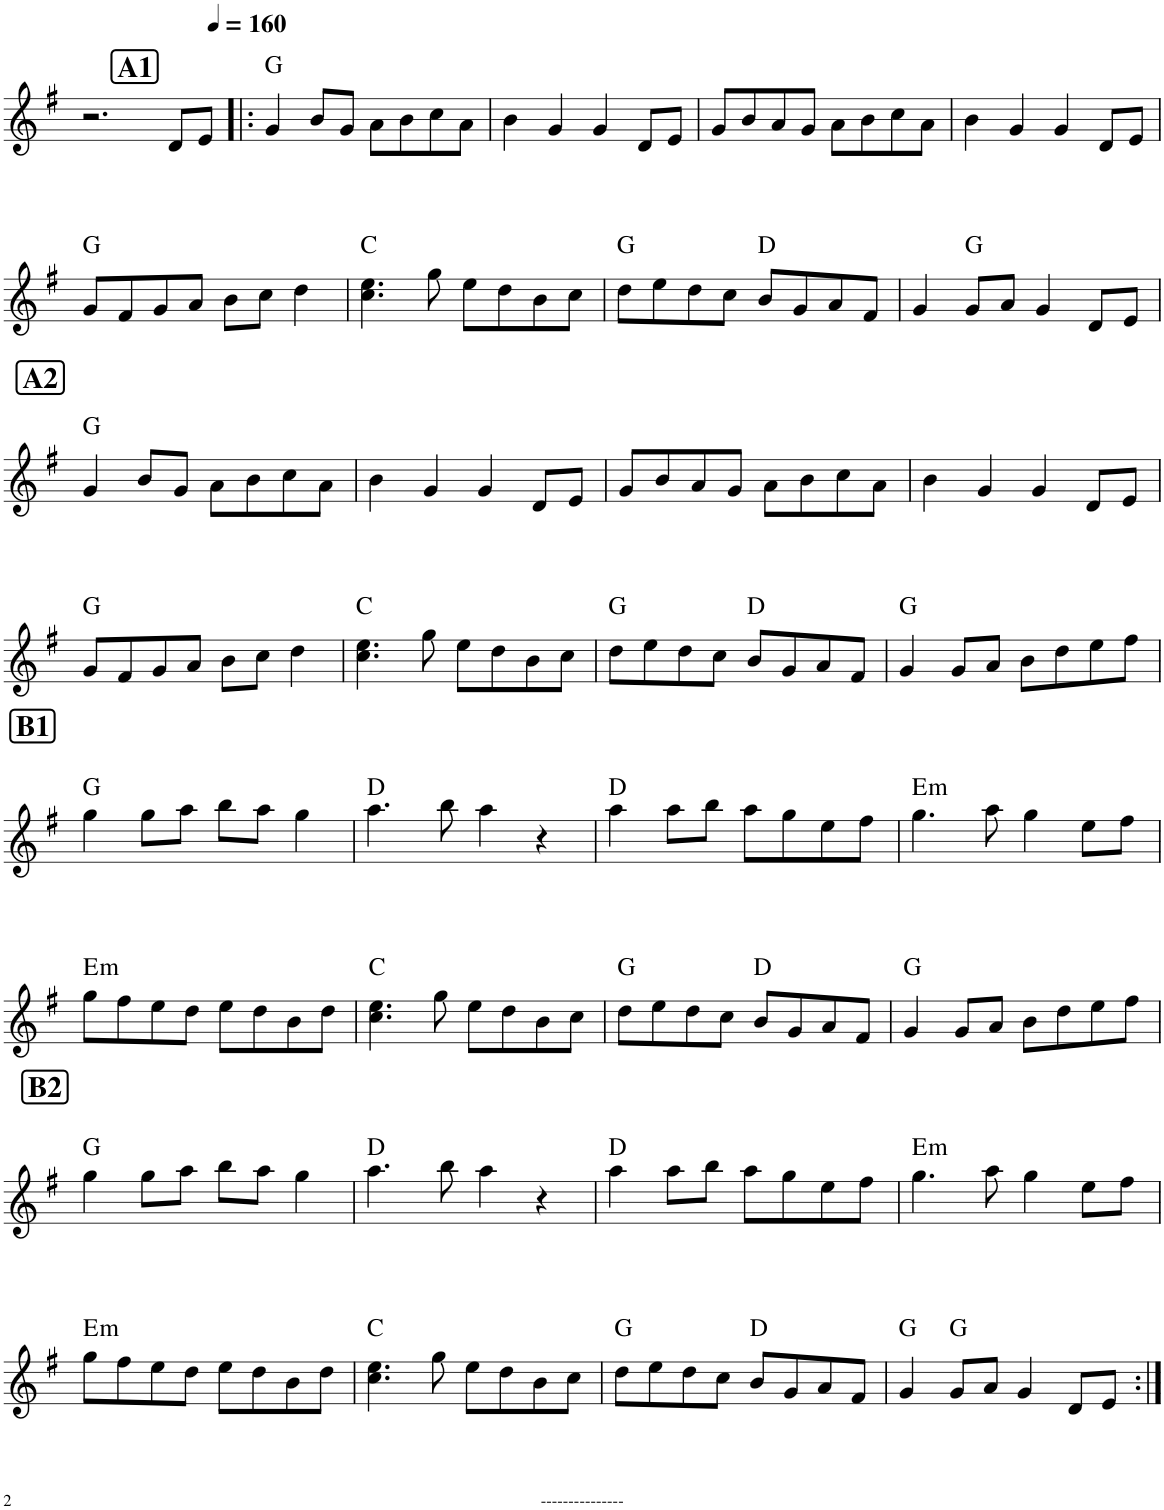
**kern	**harte
*part1	*part1
*staff1	*
*I"Violin	*
*I'Vln	*
!!LO:PB:g=z
*clefG2	*
*k[f#]	*
*M4/4	*
=20	=20
2.r	.
8d/L	.
8e/J	.
=21!|:	=21!|:
!!LO:REH:place=s1:a:B:cj:fs=14:t=A1
*MM160	*
4g/	G:maj
8b/L	.
8g/J	.
8a\L	.
8b\	.
8cc\	.
8a\J	.
=22	=22
4b\	.
4g/	.
4g/	.
8d/L	.
8e/J	.
=23	=23
8g/L	.
8b/	.
8a/	.
8g/J	.
8a\L	.
8b\	.
8cc\	.
8a\J	.
=24	=24
4b\	.
4g/	.
4g/	.
8d/L	.
8e/J	.
!!LO:LB:g=z
=25	=25
8g/L	G:maj
8f#/	.
8g/	.
8a/J	.
8b\L	.
8cc\J	.
4dd\	.
=26	=26
4.cc\ 4.ee\	C:maj
8gg\	.
8ee\L	.
8dd\	.
8b\	.
8cc\J	.
=27	=27
8dd\L	G:maj
8ee\	.
8dd\	.
8cc\J	.
8b/L	D:maj
8g/	.
8a/	.
8f#/J	.
=28	=28
4g/	.
8g/L	G:maj
8a/J	.
4g/	.
8d/L	.
8e/J	.
!!LO:LB:g=z
!!LO:REH:place=s1:a:B:cj:fs=14:t=A2
=29	=29
4g/	G:maj
8b/L	.
8g/J	.
8a\L	.
8b\	.
8cc\	.
8a\J	.
=30	=30
4b\	.
4g/	.
4g/	.
8d/L	.
8e/J	.
=31	=31
8g/L	.
8b/	.
8a/	.
8g/J	.
8a\L	.
8b\	.
8cc\	.
8a\J	.
=32	=32
4b\	.
4g/	.
4g/	.
8d/L	.
8e/J	.
!!LO:LB:g=z
=33	=33
8g/L	G:maj
8f#/	.
8g/	.
8a/J	.
8b\L	.
8cc\J	.
4dd\	.
=34	=34
4.cc\ 4.ee\	C:maj
8gg\	.
8ee\L	.
8dd\	.
8b\	.
8cc\J	.
=35	=35
8dd\L	G:maj
8ee\	.
8dd\	.
8cc\J	.
8b/L	D:maj
8g/	.
8a/	.
8f#/J	.
=36	=36
4g/	G:maj
8g/L	.
8a/J	.
8b\L	.
8dd\	.
8ee\	.
8ff#\J	.
!!LO:LB:g=z
!!LO:REH:place=s1:a:B:cj:fs=14:t=B1
=37	=37
4gg\	G:maj
8gg\L	.
8aa\J	.
8bb\L	.
8aa\J	.
4gg\	.
=38	=38
4.aa\	D:maj
8bb\	.
4aa\	.
4r	.
=39	=39
4aa\	D:maj
8aa\L	.
8bb\J	.
8aa\L	.
8gg\	.
8ee\	.
8ff#\J	.
=40	=40
!	!LO:H:kt=m
4.gg\	E:min
8aa\	.
4gg\	.
8ee\L	.
8ff#\J	.
!!LO:LB:g=z
=41	=41
!	!LO:H:kt=m
8gg\L	E:min
8ff#\	.
8ee\	.
8dd\J	.
8ee\L	.
8dd\	.
8b\	.
8dd\J	.
=42	=42
4.cc\ 4.ee\	C:maj
8gg\	.
8ee\L	.
8dd\	.
8b\	.
8cc\J	.
=43	=43
8dd\L	G:maj
8ee\	.
8dd\	.
8cc\J	.
8b/L	D:maj
8g/	.
8a/	.
8f#/J	.
=44	=44
4g/	G:maj
8g/L	.
8a/J	.
8b\L	.
8dd\	.
8ee\	.
8ff#\J	.
!!LO:LB:g=z
!!LO:REH:place=s1:a:B:cj:fs=14:t=B2
=45	=45
4gg\	G:maj
8gg\L	.
8aa\J	.
8bb\L	.
8aa\J	.
4gg\	.
=46	=46
4.aa\	D:maj
8bb\	.
4aa\	.
4r	.
=47	=47
4aa\	D:maj
8aa\L	.
8bb\J	.
8aa\L	.
8gg\	.
8ee\	.
8ff#\J	.
=48	=48
!	!LO:H:kt=m
4.gg\	E:min
8aa\	.
4gg\	.
8ee\L	.
8ff#\J	.
!!LO:LB:g=z
=49	=49
!	!LO:H:kt=m
8gg\L	E:min
8ff#\	.
8ee\	.
8dd\J	.
8ee\L	.
8dd\	.
8b\	.
8dd\J	.
=50	=50
4.cc\ 4.ee\	C:maj
8gg\	.
8ee\L	.
8dd\	.
8b\	.
8cc\J	.
=51	=51
8dd\L	G:maj
8ee\	.
8dd\	.
8cc\J	.
8b/L	D:maj
8g/	.
8a/	.
8f#/J	.
=52	=52
4g/	G:maj
8g/L	G:maj
8a/J	.
4g/	.
8d/L	.
8e/J	.
=:|!	=:|!
*-	*-
